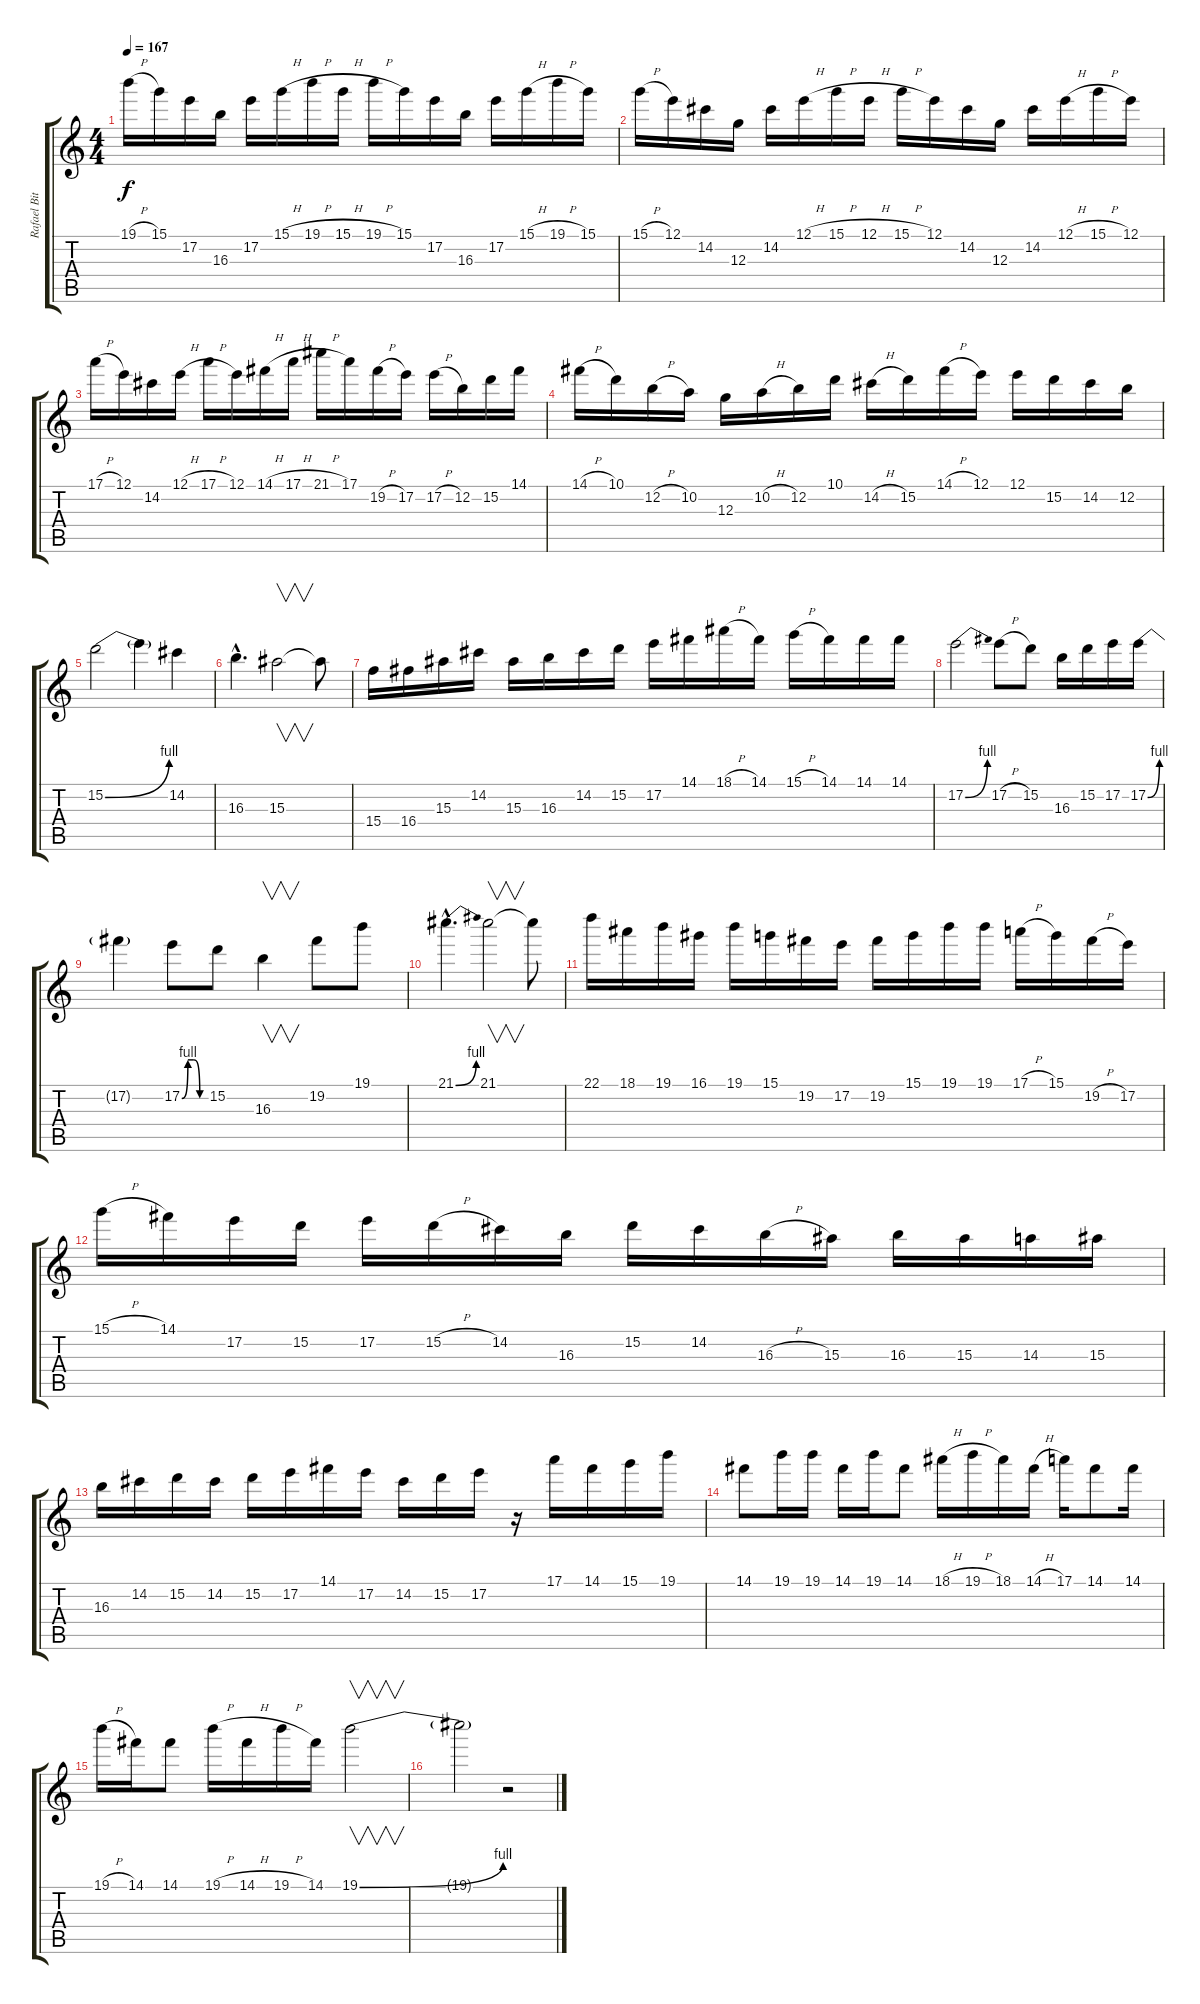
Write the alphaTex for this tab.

\track ("Rafael Bittencourt" "Rafael Bit") {instrument distortionguitar}
\staff {score tabs}
\tuning (E4 B3 G3 D3 A2 E2) {hide}
\ts (4 4)
\tempo 167
\clef g2
\ks c
19.1{h}.16{dy f} 15.1.16 17.2.16 16.3.16 17.2.16 15.1{h}.16 19.1{h}.16 15.1{h}.16 19.1{h}.16 15.1.16 17.2.16 16.3.16 17.2.16 15.1{h}.16 19.1{h}.16 15.1.16 |
15.1{h}.16 12.1.16 14.2.16 12.3.16 14.2.16 12.1{h}.16 15.1{h}.16 12.1{h}.16 15.1{h}.16 12.1.16 14.2.16 12.3.16 14.2.16 12.1{h}.16 15.1{h}.16 12.1.16 |
17.1{h}.16 12.1.16 14.2.16 12.1{h}.16 17.1{h}.16 12.1.16 14.1{h}.16 17.1{h}.16 21.1{h}.16 17.1.16 19.2{h}.16 17.2.16 17.2{h}.16 12.2.16 15.2.16 14.1.16 |
14.1{h}.16 10.1.16 12.2{h}.16 10.2.16 12.3.16 10.2{h}.16 12.2.16 10.1.16 14.2{h}.16 15.2.16 14.1{h}.16 12.1.16 12.1.16 15.2.16 14.2.16 12.2.16 |
15.2{be (bend 0 0 60 4)}.2 15.2{t}.4 14.2.4 |
16.3{hac}.4{d} 15.3.2{v} 15.3{t}.8 |
15.4.16 16.4.16 15.3.16 14.2.16 15.3.16 16.3.16 14.2.16 15.2.16 17.2.16 14.1.16 18.1{h}.16 14.1.16 15.1{h}.16 14.1.16 14.1.16 14.1.16 |
17.2{be (bend 0 0 60 4)}.2 17.2{h}.8 15.2.8 16.3.16 15.2.16 17.2.16 17.2{be (bend 0 0 60 4)}.16 |
17.2{t}.4 17.2{be (custom 0 0 15 4 30 4 45 0 60 0)}.8 15.2.8 16.3.4{v} 19.2.8 19.1.8 |
21.1{be (bend 0 0 60 4) hac}.4{d} 21.1.2{v} 21.1{t}.8 |
22.1.16 18.1.16 19.1.16 16.1.16 19.1.16 15.1.16 19.2.16 17.2.16 19.2.16 15.1.16 19.1.16 19.1.16 17.1{h}.16 15.1.16 19.2{h}.16 17.2.16 |
15.1{h}.16 14.1.16 17.2.16 15.2.16 17.2.16 15.2{h}.16 14.2.16 16.3.16 15.2.16 14.2.16 16.3{h}.16 15.3.16 16.3.16 15.3.16 14.3.16 15.3.16 |
16.3.16 14.2.16 15.2.16 14.2.16 15.2.16 17.2.16 14.1.16 17.2.16 14.2.16 15.2.16 17.2.16 r.16 17.1.16 14.1.16 15.1.16 19.1.16 |
14.1.8 19.1.16 19.1.16 14.1.16 19.1.16 14.1.8 18.1{h}.16 19.1{h}.16 18.1.16 14.1{h}.16 17.1.16 14.1.8 14.1.16 |
19.1{h}.16 14.1.16 14.1.8 19.1{h}.16 14.1{h}.16 19.1{h}.16 14.1.16 19.1{be (bend 0 0 60 4)}.2{v} |
19.1{t}.2 r.2
